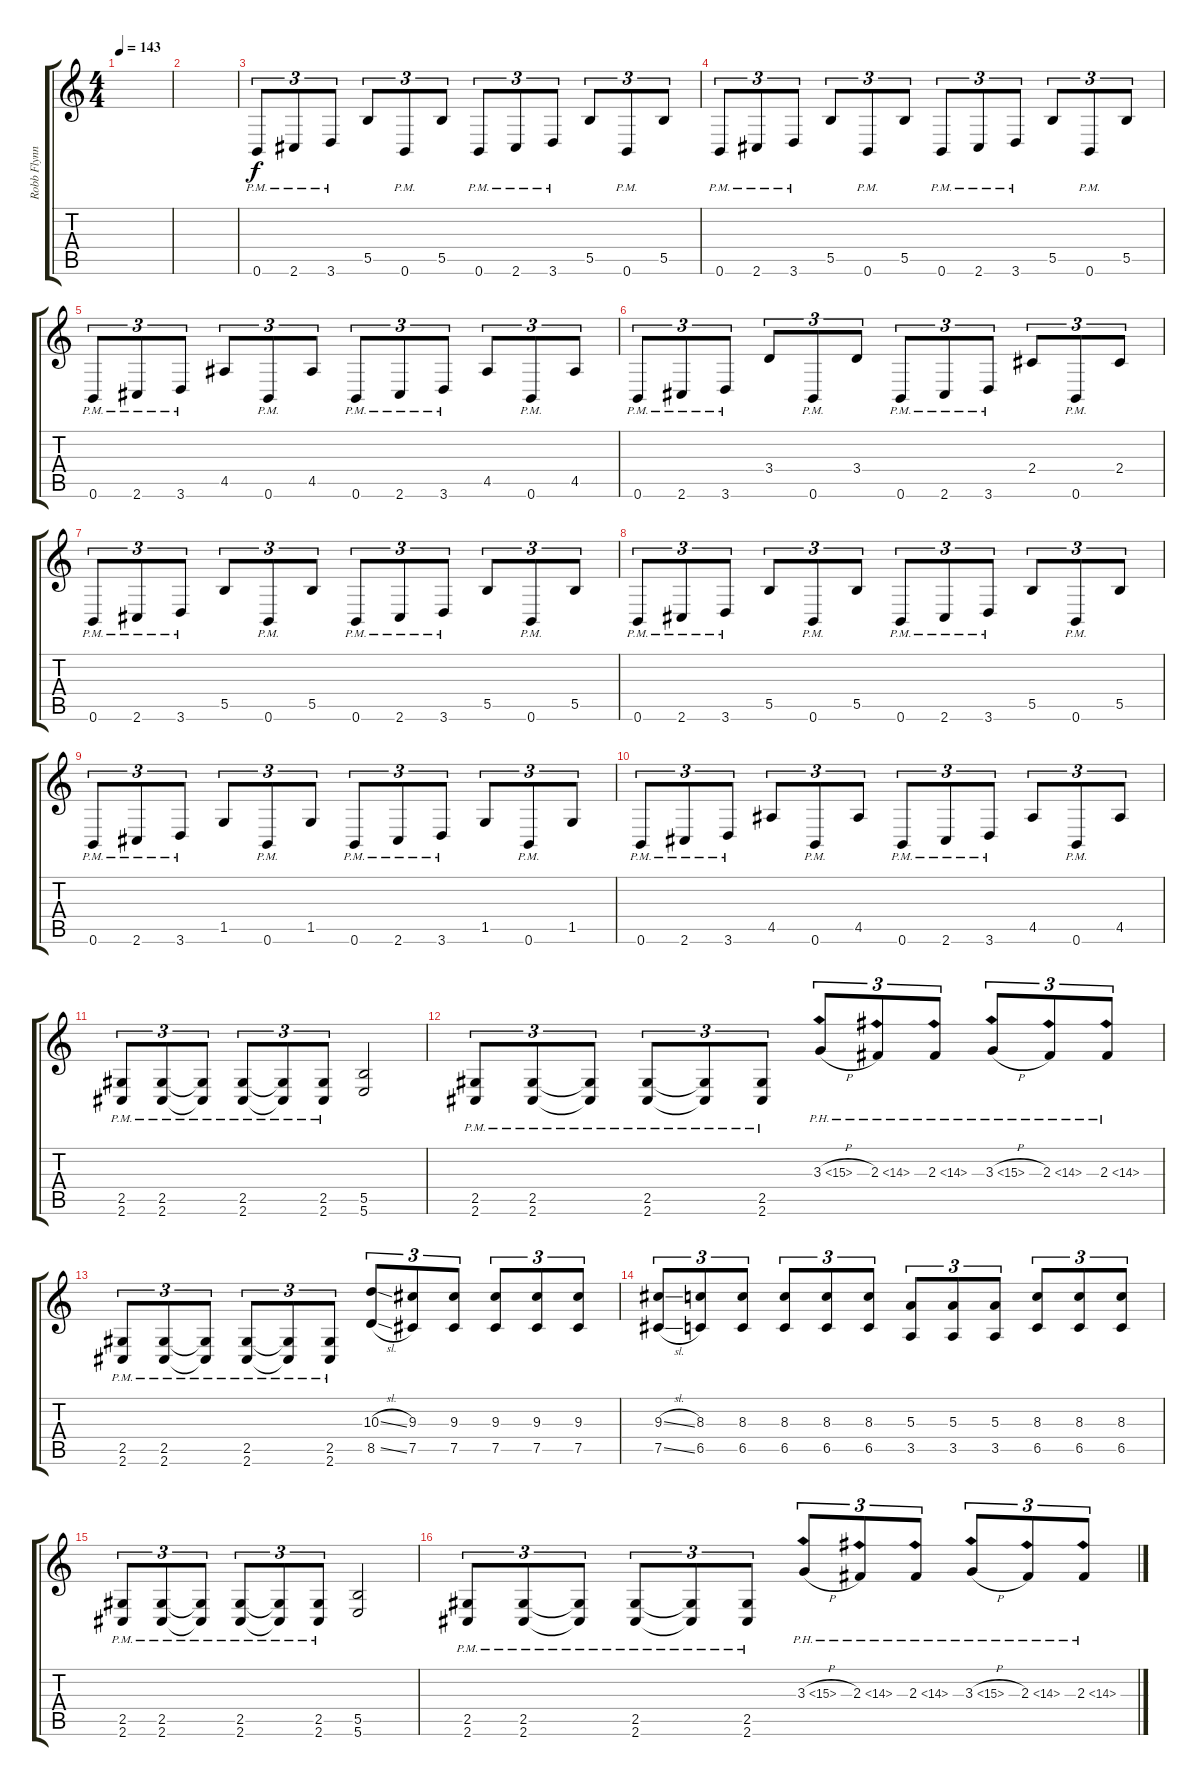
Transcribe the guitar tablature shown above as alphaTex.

\track ("Robb Flynn" "Robb Flynn") {instrument distortionguitar}
\staff {score tabs}
\tuning (Db4 Ab3 E3 B2 Gb2 B1) {hide}
\ts (4 4)
\tempo 143
\clef g2
\ks c
|
|
0.6{pm}.8{tu (3 2)} 2.6{pm}.8{tu (3 2)} 3.6{pm}.8{tu (3 2)} 5.5.8{tu (3 2)} 0.6{pm}.8{tu (3 2)} 5.5.8{tu (3 2)} 0.6{pm}.8{tu (3 2)} 2.6{pm}.8{tu (3 2)} 3.6{pm}.8{tu (3 2)} 5.5.8{tu (3 2)} 0.6{pm}.8{tu (3 2)} 5.5.8{tu (3 2)} |
0.6{pm}.8{tu (3 2)} 2.6{pm}.8{tu (3 2)} 3.6{pm}.8{tu (3 2)} 5.5.8{tu (3 2)} 0.6{pm}.8{tu (3 2)} 5.5.8{tu (3 2)} 0.6{pm}.8{tu (3 2)} 2.6{pm}.8{tu (3 2)} 3.6{pm}.8{tu (3 2)} 5.5.8{tu (3 2)} 0.6{pm}.8{tu (3 2)} 5.5.8{tu (3 2)} |
0.6{pm}.8{tu (3 2)} 2.6{pm}.8{tu (3 2)} 3.6{pm}.8{tu (3 2)} 4.5.8{tu (3 2)} 0.6{pm}.8{tu (3 2)} 4.5.8{tu (3 2)} 0.6{pm}.8{tu (3 2)} 2.6{pm}.8{tu (3 2)} 3.6{pm}.8{tu (3 2)} 4.5.8{tu (3 2)} 0.6{pm}.8{tu (3 2)} 4.5.8{tu (3 2)} |
0.6{pm}.8{tu (3 2)} 2.6{pm}.8{tu (3 2)} 3.6{pm}.8{tu (3 2)} 3.4.8{tu (3 2)} 0.6{pm}.8{tu (3 2)} 3.4.8{tu (3 2)} 0.6{pm}.8{tu (3 2)} 2.6{pm}.8{tu (3 2)} 3.6{pm}.8{tu (3 2)} 2.4.8{tu (3 2)} 0.6{pm}.8{tu (3 2)} 2.4.8{tu (3 2)} |
0.6{pm}.8{tu (3 2)} 2.6{pm}.8{tu (3 2)} 3.6{pm}.8{tu (3 2)} 5.5.8{tu (3 2)} 0.6{pm}.8{tu (3 2)} 5.5.8{tu (3 2)} 0.6{pm}.8{tu (3 2)} 2.6{pm}.8{tu (3 2)} 3.6{pm}.8{tu (3 2)} 5.5.8{tu (3 2)} 0.6{pm}.8{tu (3 2)} 5.5.8{tu (3 2)} |
0.6{pm}.8{tu (3 2)} 2.6{pm}.8{tu (3 2)} 3.6{pm}.8{tu (3 2)} 5.5.8{tu (3 2)} 0.6{pm}.8{tu (3 2)} 5.5.8{tu (3 2)} 0.6{pm}.8{tu (3 2)} 2.6{pm}.8{tu (3 2)} 3.6{pm}.8{tu (3 2)} 5.5.8{tu (3 2)} 0.6{pm}.8{tu (3 2)} 5.5.8{tu (3 2)} |
0.6{pm}.8{tu (3 2)} 2.6{pm}.8{tu (3 2)} 3.6{pm}.8{tu (3 2)} 1.5.8{tu (3 2)} 0.6{pm}.8{tu (3 2)} 1.5.8{tu (3 2)} 0.6{pm}.8{tu (3 2)} 2.6{pm}.8{tu (3 2)} 3.6{pm}.8{tu (3 2)} 1.5.8{tu (3 2)} 0.6{pm}.8{tu (3 2)} 1.5.8{tu (3 2)} |
0.6{pm}.8{tu (3 2)} 2.6{pm}.8{tu (3 2)} 3.6{pm}.8{tu (3 2)} 4.5.8{tu (3 2)} 0.6{pm}.8{tu (3 2)} 4.5.8{tu (3 2)} 0.6{pm}.8{tu (3 2)} 2.6{pm}.8{tu (3 2)} 3.6{pm}.8{tu (3 2)} 4.5.8{tu (3 2)} 0.6{pm}.8{tu (3 2)} 4.5.8{tu (3 2)} |
(2.5{pm} 2.6{pm}).8{tu (3 2)} (2.5{pm} 2.6{pm}).8{tu (3 2)} (2.5{pm t} 2.6{pm t}).8{tu (3 2)} (2.5{pm} 2.6{pm}).8{tu (3 2)} (2.5{pm t} 2.6{pm t}).8{tu (3 2)} (2.5{pm} 2.6{pm}).8{tu (3 2)} (5.5 5.6).2 |
(2.5{pm} 2.6{pm}).8{tu (3 2)} (2.5{pm} 2.6{pm}).8{tu (3 2)} (2.5{pm t} 2.6{pm t}).8{tu (3 2)} (2.5{pm} 2.6{pm}).8{tu (3 2)} (2.5{pm t} 2.6{pm t}).8{tu (3 2)} (2.5{pm} 2.6{pm}).8{tu (3 2)} 3.3{ph 12 h}.8{tu (3 2)} 2.3{ph 12}.8{tu (3 2)} 2.3{ph 12}.8{tu (3 2)} 3.3{ph 12 h}.8{tu (3 2)} 2.3{ph 12}.8{tu (3 2)} 2.3{ph 12}.8{tu (3 2)} |
(2.5{pm} 2.6{pm}).8{tu (3 2)} (2.5{pm} 2.6{pm}).8{tu (3 2)} (2.5{pm t} 2.6{pm t}).8{tu (3 2)} (2.5{pm} 2.6{pm}).8{tu (3 2)} (2.5{pm t} 2.6{pm t}).8{tu (3 2)} (2.5{pm} 2.6{pm}).8{tu (3 2)} (10.3{sl} 8.5{sl}).8{tu (3 2)} (9.3 7.5).8{tu (3 2)} (9.3 7.5).8{tu (3 2)} (9.3 7.5).8{tu (3 2)} (9.3 7.5).8{tu (3 2)} (9.3 7.5).8{tu (3 2)} |
(9.3{sl} 7.5{sl}).8{tu (3 2)} (8.3 6.5).8{tu (3 2)} (8.3 6.5).8{tu (3 2)} (8.3 6.5).8{tu (3 2)} (8.3 6.5).8{tu (3 2)} (8.3 6.5).8{tu (3 2)} (5.3 3.5).8{tu (3 2)} (5.3 3.5).8{tu (3 2)} (5.3 3.5).8{tu (3 2)} (8.3 6.5).8{tu (3 2)} (8.3 6.5).8{tu (3 2)} (8.3 6.5).8{tu (3 2)} |
(2.5{pm} 2.6{pm}).8{tu (3 2)} (2.5{pm} 2.6{pm}).8{tu (3 2)} (2.5{pm t} 2.6{pm t}).8{tu (3 2)} (2.5{pm} 2.6{pm}).8{tu (3 2)} (2.5{pm t} 2.6{pm t}).8{tu (3 2)} (2.5{pm} 2.6{pm}).8{tu (3 2)} (5.5 5.6).2 |
(2.5{pm} 2.6{pm}).8{tu (3 2)} (2.5{pm} 2.6{pm}).8{tu (3 2)} (2.5{pm t} 2.6{pm t}).8{tu (3 2)} (2.5{pm} 2.6{pm}).8{tu (3 2)} (2.5{pm t} 2.6{pm t}).8{tu (3 2)} (2.5{pm} 2.6{pm}).8{tu (3 2)} 3.3{ph 12 h}.8{tu (3 2)} 2.3{ph 12}.8{tu (3 2)} 2.3{ph 12}.8{tu (3 2)} 3.3{ph 12 h}.8{tu (3 2)} 2.3{ph 12}.8{tu (3 2)} 2.3{ph 12}.8{tu (3 2)}
